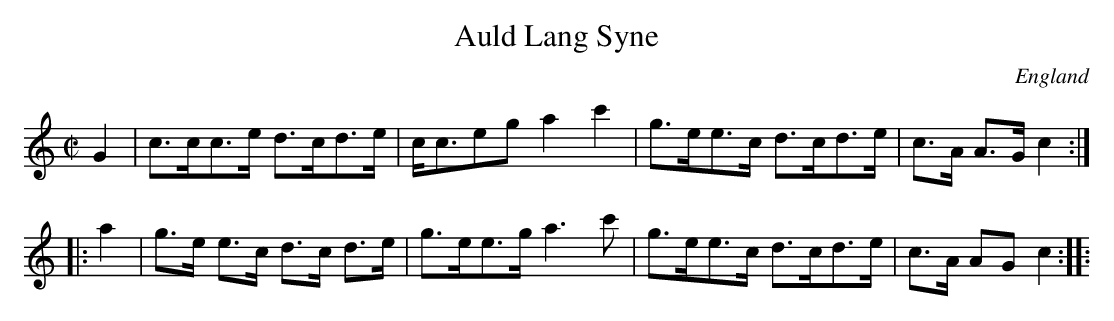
X:1
T:Auld Lang Syne
L:1/8
M:C|
O:England
K:C
G2 |\
c>cc>e d>cd>e | c<ceg a2 c'2 | g>ee>c d>cd>e | c>A A>G c2 ::
a2 |\
g>e e>c d>c d>e | g>ee>g a3c' | g>ee>c d>cd>e | c>A AG c2 ::
